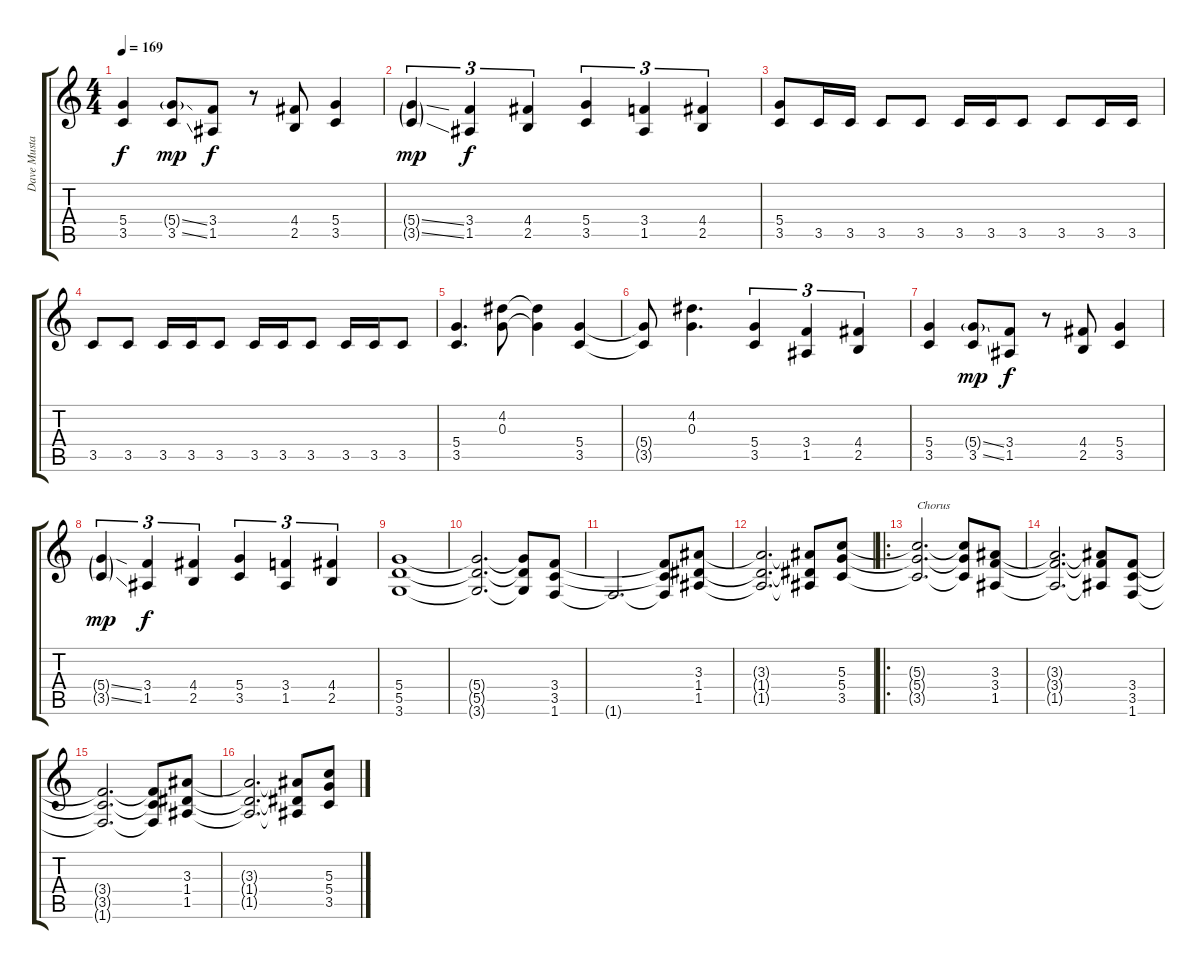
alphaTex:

\track ("Dave Mustaine" "Dave Musta") {instrument distortionguitar}
\staff {score tabs}
\tuning (E4 B3 G3 D3 A2 E2) {hide}
\ts (4 4)
\tempo 169
\clef g2
\ks c
(5.4 3.5).4{dy f} (5.4{ss g} 3.5{ss}).8{dy mp} (3.4 1.5).8{dy f} r.8 (4.4 2.5).8 (5.4 3.5).4 |
(5.4{ss g} 3.5{ss g}).4{tu (3 2) dy mp} (3.4 1.5).4{tu (3 2) dy f} (4.4 2.5).4{tu (3 2)} (5.4 3.5).4{tu (3 2)} (3.4 1.5).4{tu (3 2)} (4.4 2.5).4{tu (3 2)} |
(5.4 3.5).8 3.5.16 3.5.16 3.5.8 3.5.8 3.5.16 3.5.16 3.5.8 3.5.8 3.5.16 3.5.16 |
3.5.8 3.5.8 3.5.16 3.5.16 3.5.8 3.5.16 3.5.16 3.5.8 3.5.16 3.5.16 3.5.8 |
(5.4 3.5).4{d} (4.2 0.3).8 (4.2{t} 0.3{t}).4 (5.4 3.5).4 |
(5.4{t} 3.5{t}).8 (4.2 0.3).4{d} (5.4 3.5).4{tu (3 2)} (3.4 1.5).4{tu (3 2)} (4.4 2.5).4{tu (3 2)} |
(5.4 3.5).4 (5.4{ss g} 3.5{ss}).8{dy mp} (3.4 1.5).8{dy f} r.8 (4.4 2.5).8 (5.4 3.5).4 |
(5.4{ss g} 3.5{ss g}).4{tu (3 2) dy mp} (3.4 1.5).4{tu (3 2) dy f} (4.4 2.5).4{tu (3 2)} (5.4 3.5).4{tu (3 2)} (3.4 1.5).4{tu (3 2)} (4.4 2.5).4{tu (3 2)} |
(5.4 5.5 3.6).1 |
(5.4{t} 5.5{t} 3.6{t}).2{d} (5.4{t} 5.5{t} 3.6{t}).8 (3.4 3.5 1.6).8 |
1.6{t}.2{d} (3.4{t} 3.5{t} 1.6{t}).8 (3.3 1.4 1.5).8 |
(3.3{t} 1.4{t} 1.5{t}).2{d} (3.3{t} 1.4{t} 1.5{t}).8 (5.3 5.4 3.5).8 |
\ro
(5.3{t} 5.4{t} 3.5{t}).2{d txt "Chorus"} (5.3{t} 5.4{t} 3.5{t}).8 (3.3 3.4 1.5).8 |
(3.3{t} 3.4{t} 1.5{t}).2{d} (3.3{t} 3.4{t} 1.5{t}).8 (3.4 3.5 1.6).8 |
(3.4{t} 3.5{t} 1.6{t}).2{d} (3.4{t} 3.5{t} 1.6{t}).8 (3.3 1.4 1.5).8 |
(3.3{t} 1.4{t} 1.5{t}).2{d} (3.3{t} 1.4{t} 1.5{t}).8 (5.3 5.4 3.5).8
